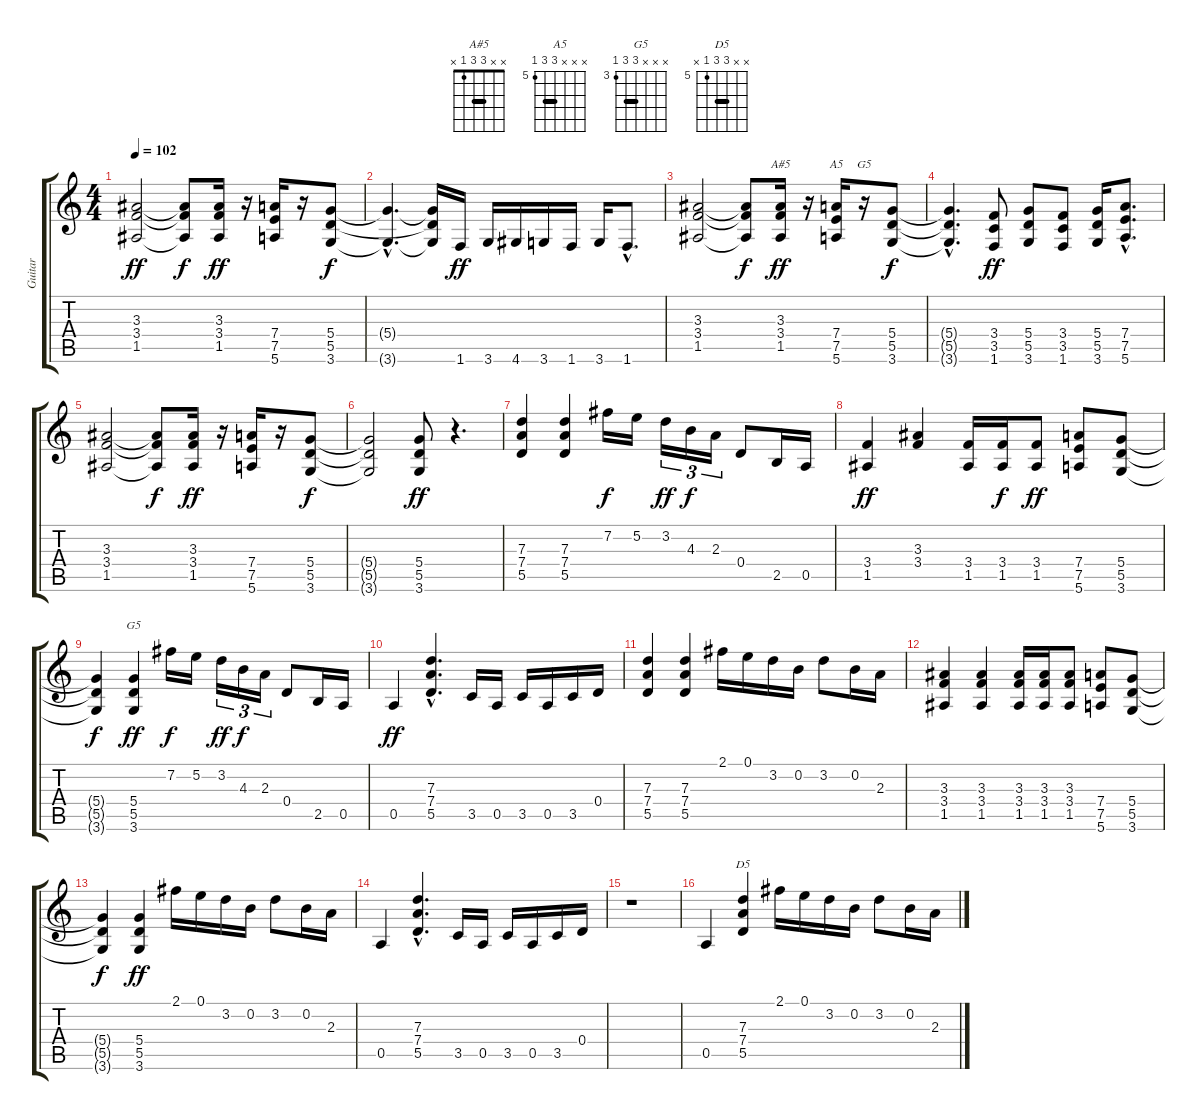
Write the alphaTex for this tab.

\track ("Guitar " "Guitar ") {instrument distortionguitar}
\staff {score tabs}
\tuning (E4 B3 G3 D3 A2 E2) {hide}
\chord ("A#5" x x 3 3 1 x) {barre 3}
\chord ("A5" x x x 7 7 5) {firstfret 5 barre 7}
\chord ("G5" x x x 5 5 3) {barre 5}
\chord ("G5" x x x 5 5 3) {firstfret 3 barre 5}
\chord ("D5" x x 7 7 5 x) {firstfret 5 barre 7}
\ts (4 4)
\tempo 102
\clef g2
\ks c
(3.3 3.4 1.5).2{dy ff} (3.3{t} 3.4{t} 1.5{t}).8{dy f} (3.3 3.4 1.5).16{dy ff} r.16 (7.4 7.5 5.6).16 r.16 (5.4 5.5 3.6).8{dy f} |
(5.4{hac t} 3.6{hac t}).4{d} (5.4{t} 5.5{t} 3.6{t}).16 1.6.16{dy ff} 3.6.16 4.6.16 3.6.16 1.6.16 3.6.16 1.6{hac}.8{d} |
(3.3 3.4 1.5).2 (3.3{t} 3.4{t} 1.5{t}).8{dy f} (3.3 3.4 1.5).16{ch "A#5" dy ff} r.16 (7.4 7.5 5.6).16{ch "A5"} r.16{ch "G5"} (5.4 5.5 3.6).8{dy f} |
(5.4{hac t} 5.5{hac t} 3.6{hac t}).4{d} (3.4 3.5 1.6).8{dy ff} (5.4 5.5 3.6).8 (3.4 3.5 1.6).8 (5.4 5.5 3.6).16 (7.4{hac} 7.5{hac} 5.6{hac}).8{d} |
(3.3 3.4 1.5).2 (3.3{t} 3.4{t} 1.5{t}).8{dy f} (3.3 3.4 1.5).16{dy ff} r.16 (7.4 7.5 5.6).16 r.16 (5.4 5.5 3.6).8{dy f} |
(5.4{t} 5.5{t} 3.6{t}).2 (5.4 5.5 3.6).8{dy ff} r.4{d} |
(7.3 7.4 5.5).4 (7.3 7.4 5.5).4 7.2.16{dy f} 5.2.16 3.2.16{tu (3 2) dy ff} 4.3.16{tu (3 2) dy f} 2.3.16{tu (3 2)} 0.4.8 2.5.16 0.5.16 |
(3.4 1.5).4{dy ff} (3.3 3.4).4 (3.4 1.5).16 (3.4 1.5).16{dy f} (3.4 1.5).8{dy ff} (7.4 7.5 5.6).8 (5.4 5.5 3.6).8 |
(5.4{t} 5.5{t} 3.6{t}).4{dy f} (5.4 5.5 3.6).4{ch "G5" dy ff} 7.2.16{dy f} 5.2.16 3.2.16{tu (3 2) dy ff} 4.3.16{tu (3 2) dy f} 2.3.16{tu (3 2)} 0.4.8 2.5.16 0.5.16 |
0.5.4{dy ff} (7.3{hac} 7.4{hac} 5.5{hac}).4{d} 3.5.16 0.5.16 3.5.16 0.5.16 3.5.16 0.4.16 |
(7.3 7.4 5.5).4 (7.3 7.4 5.5).4 2.1.16 0.1.16 3.2.16 0.2.16 3.2.8 0.2.16 2.3.16 |
(3.3 3.4 1.5).4 (3.3 3.4 1.5).4 (3.3 3.4 1.5).16 (3.3 3.4 1.5).16 (3.3 3.4 1.5).8 (7.4 7.5 5.6).8 (5.4 5.5 3.6).8 |
(5.4{t} 5.5{t} 3.6{t}).4{dy f} (5.4 5.5 3.6).4{dy ff} 2.1.16 0.1.16 3.2.16 0.2.16 3.2.8 0.2.16 2.3.16 |
0.5.4 (7.3{hac} 7.4{hac} 5.5{hac}).4{d} 3.5.16 0.5.16 3.5.16 0.5.16 3.5.16 0.4.16 |
r.1 |
0.5.4 (7.3 7.4 5.5).4{ch "D5"} 2.1.16 0.1.16 3.2.16 0.2.16 3.2.8 0.2.16 2.3.16
